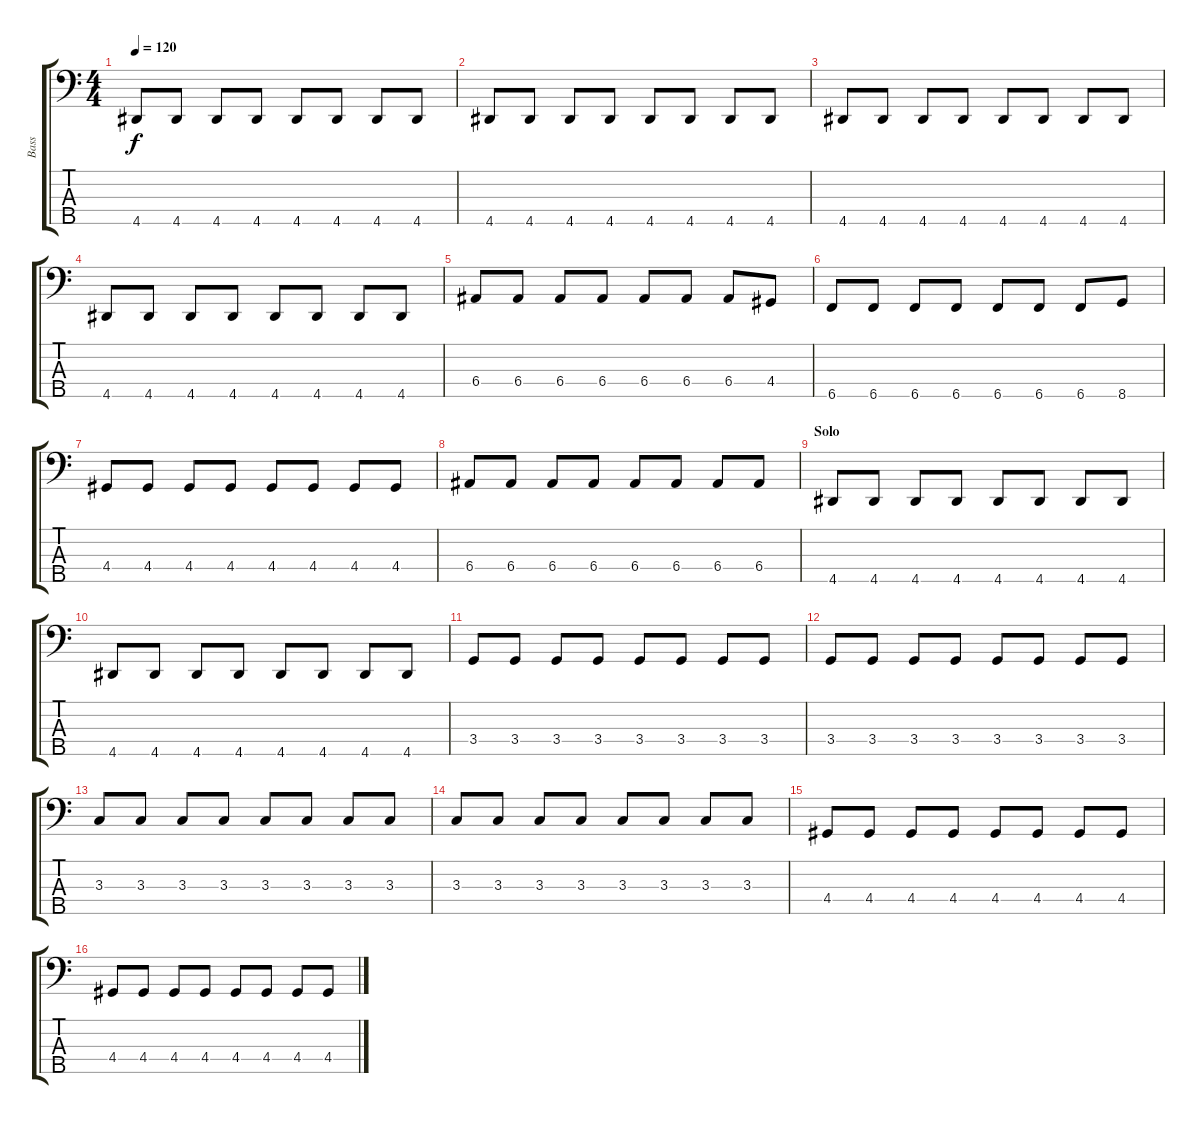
\track ("Bass" "Bass") {instrument electricbassfinger}
\staff {score tabs}
\tuning (G2 D2 A1 E1 B0) {hide}
\ts (4 4)
\tempo 120
\clef f4
\ks c
4.5.8{dy f} 4.5.8 4.5.8 4.5.8 4.5.8 4.5.8 4.5.8 4.5.8 |
4.5.8 4.5.8 4.5.8 4.5.8 4.5.8 4.5.8 4.5.8 4.5.8 |
4.5.8 4.5.8 4.5.8 4.5.8 4.5.8 4.5.8 4.5.8 4.5.8 |
4.5.8 4.5.8 4.5.8 4.5.8 4.5.8 4.5.8 4.5.8 4.5.8 |
6.4.8 6.4.8 6.4.8 6.4.8 6.4.8 6.4.8 6.4.8 4.4.8 |
6.5.8 6.5.8 6.5.8 6.5.8 6.5.8 6.5.8 6.5.8 8.5.8 |
4.4.8 4.4.8 4.4.8 4.4.8 4.4.8 4.4.8 4.4.8 4.4.8 |
6.4.8 6.4.8 6.4.8 6.4.8 6.4.8 6.4.8 6.4.8 6.4.8 |
\section ("" "Solo")
4.5.8 4.5.8 4.5.8 4.5.8 4.5.8 4.5.8 4.5.8 4.5.8 |
4.5.8 4.5.8 4.5.8 4.5.8 4.5.8 4.5.8 4.5.8 4.5.8 |
3.4.8 3.4.8 3.4.8 3.4.8 3.4.8 3.4.8 3.4.8 3.4.8 |
3.4.8 3.4.8 3.4.8 3.4.8 3.4.8 3.4.8 3.4.8 3.4.8 |
3.3.8 3.3.8 3.3.8 3.3.8 3.3.8 3.3.8 3.3.8 3.3.8 |
3.3.8 3.3.8 3.3.8 3.3.8 3.3.8 3.3.8 3.3.8 3.3.8 |
4.4.8 4.4.8 4.4.8 4.4.8 4.4.8 4.4.8 4.4.8 4.4.8 |
4.4.8 4.4.8 4.4.8 4.4.8 4.4.8 4.4.8 4.4.8 4.4.8
